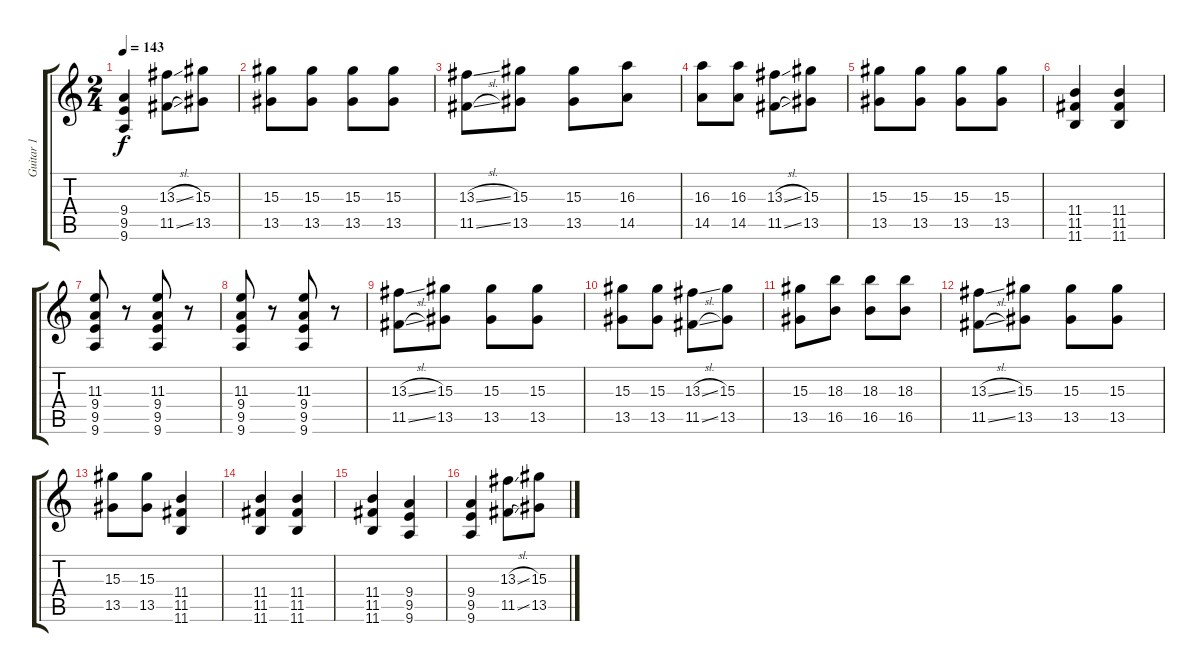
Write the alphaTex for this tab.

\track ("Guitar 1" "Guitar 1") {instrument overdrivenguitar}
\staff {score tabs}
\tuning (D4 A3 F3 C3 G2 C2) {hide}
\ts (2 4)
\tempo 143
\clef g2
\ks c
(9.4 9.5 9.6).4{dy f} (13.3{sl} 11.5{sl}).8 (15.3 13.5).8 |
(15.3 13.5).8 (15.3 13.5).8 (15.3 13.5).8 (15.3 13.5).8 |
(13.3{sl} 11.5{sl}).8 (15.3 13.5).8 (15.3 13.5).8 (16.3 14.5).8 |
(16.3 14.5).8 (16.3 14.5).8 (13.3{sl} 11.5{sl}).8 (15.3 13.5).8 |
(15.3 13.5).8 (15.3 13.5).8 (15.3 13.5).8 (15.3 13.5).8 |
(11.4 11.5 11.6).4 (11.4 11.5 11.6).4 |
(11.3 9.4 9.5 9.6).8 r.8 (11.3 9.4 9.5 9.6).8 r.8 |
(11.3 9.4 9.5 9.6).8 r.8 (11.3 9.4 9.5 9.6).8 r.8 |
(13.3{sl} 11.5{sl}).8{instrument distortionguitar} (15.3 13.5).8 (15.3 13.5).8 (15.3 13.5).8 |
(15.3 13.5).8 (15.3 13.5).8 (13.3{sl} 11.5{sl}).8 (15.3 13.5).8 |
(15.3 13.5).8 (18.3 16.5).8 (18.3 16.5).8 (18.3 16.5).8 |
(13.3{sl} 11.5{sl}).8 (15.3 13.5).8 (15.3 13.5).8 (15.3 13.5).8 |
(15.3 13.5).8 (15.3 13.5).8 (11.4 11.5 11.6).4 |
(11.4 11.5 11.6).4 (11.4 11.5 11.6).4 |
(11.4 11.5 11.6).4 (9.4 9.5 9.6).4 |
(9.4 9.5 9.6).4 (13.3{sl} 11.5{sl}).8 (15.3 13.5).8
